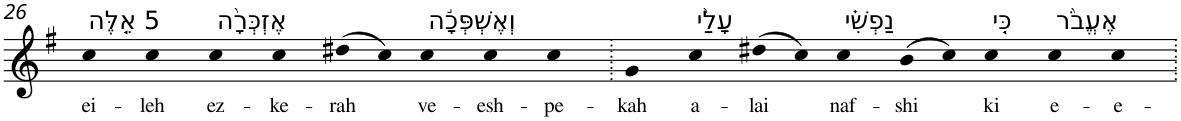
**kern	**text
*part1	*part1
*staff1	*staff1
*I"Piano	*
*I'Pno	*
!!LO:PB:g=z
*clefG2	*
*k[f#]	*
*G:	*
=26	=26
!LO:TX:a:t=5 אֵ֤לֶּה	!
!	!LO:LY:b
4cc	ei-
!	!LO:LY:b
4cc	-leh
!LO:TX:a:t=אֶזְכְּרָ֨ה	!
!	!LO:LY:b
4cc	ez-
!	!LO:LY:b
4cc	-ke-
!	!LO:LY:b
(>8dd#X	-rah
8cc)	.
!LO:TX:a:t=וְאֶשְׁפְּכָ֬ה	!
!	!LO:LY:b
4cc	ve-
!	!LO:LY:b
4cc	-esh-
!	!LO:LY:b
4cc	-pe-
=27.	=27.
!	!LO:LY:b
4g	-kah
!LO:TX:a:t=עָלַ֨י	!
!	!LO:LY:b
4cc	a-
!	!LO:LY:b
(>8dd#X	-lai
8cc)	.
!LO:TX:a:t=נַפְשִׁ֗י	!
!	!LO:LY:b
4cc	naf-
!	!LO:LY:b
(>8b	-shi
8cc)	.
!LO:TX:a:t=כִּ֤י	!
!	!LO:LY:b
4cc	ki
!LO:TX:a:t=אֶעֱבֹ֨ר	!
!	!LO:LY:b
4cc	e-
!	!LO:LY:b
4cc	-e-
=.	=.
*-	*-
